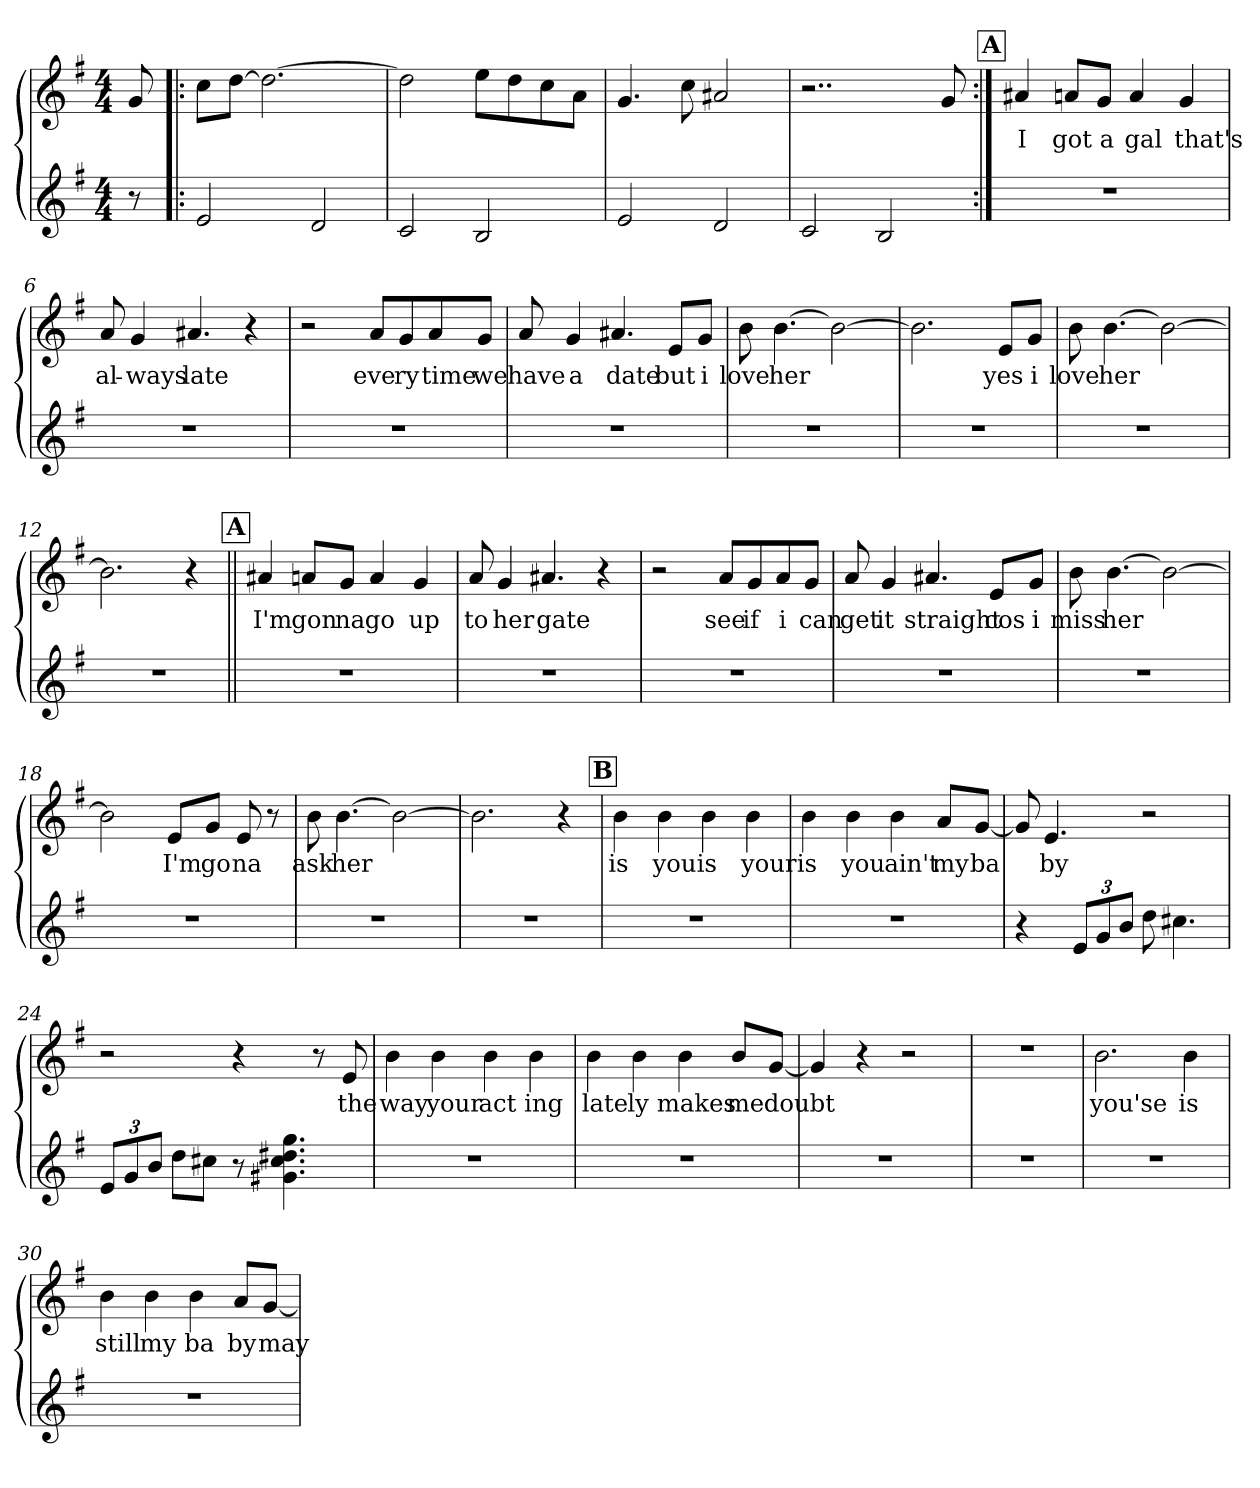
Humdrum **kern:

**kern	**kern	**text
*part2	*part1	*part1
*staff2	*staff1	*staff1
*clefG2	*clefG2	*
*k[f#]	*k[f#]	*
*e:	*e:	*
*M4/4	*M4/4	*
=	=	=
8r	8g/	.
=1!|:	=1!|:	=1!|:
2e/	8cc\L	.
.	[8dd\J	.
.	2.dd\_	.
2d/	.	.
=2	=2	=2
2c/	2dd\]	.
2B/	8ee\L	.
.	8dd\	.
.	8cc\	.
.	8a\J	.
=3	=3	=3
2e/	4.g/	.
.	8cc\	.
2d/	2a#X/	.
=4	=4	=4
2c/	2..r	.
2B/	.	.
.	8g/	.
!!LO:LB:g=z
!!LO:REH:place=s1:a:fs=15.4:t=A
=5:|!	=5:|!	=5:|!
!	!	!LO:LY:b
1r	4a#X/	I
!	!	!LO:LY:b
.	8an/L	got
!	!	!LO:LY:b
.	8g/J	a
!	!	!LO:LY:b
.	4a/	gal
!	!	!LO:LY:b
.	4g/	that's
=6	=6	=6
!	!	!LO:LY:b
1r	8a/	al-
!	!	!LO:LY:b
.	4g/	-ways
!	!	!LO:LY:b
.	4.a#X/	late
.	4r	.
=7	=7	=7
1r	2r	.
!	!	!LO:LY:b
.	8a/L	eve
!	!	!LO:LY:b
.	8g/	ry
!	!	!LO:LY:b
.	8a/	time
!	!	!LO:LY:b
.	8g/J	we
=8	=8	=8
!	!	!LO:LY:b
1r	8a/	have
!	!	!LO:LY:b
.	4g/	a
!	!	!LO:LY:b
.	4.a#X/	date
!	!	!LO:LY:b
.	8e/L	but
!	!	!LO:LY:b
.	8g/J	i
=9	=9	=9
!	!	!LO:LY:b
1r	8b\	love
!	!	!LO:LY:b
.	[4.b\	her
.	2b\_	.
!!LO:LB:g=z
=10	=10	=10
1r	2.b\]	.
!	!	!LO:LY:b
.	8e/L	yes
!	!	!LO:LY:b
.	8g/J	i
=11	=11	=11
!	!	!LO:LY:b
1r	8b\	love
!	!	!LO:LY:b
.	[4.b\	her
.	2b\_	.
=12	=12	=12
1r	2.b\]	.
.	4r	.
!!LO:REH:place=s1:a:fs=15.4:t=A
=13||	=13||	=13||
!	!	!LO:LY:b
1r	4a#X/	I'm
!	!	!LO:LY:b
.	8an/L	gon
!	!	!LO:LY:b
.	8g/J	na
!	!	!LO:LY:b
.	4a/	go
!	!	!LO:LY:b
.	4g/	up
=14	=14	=14
!	!	!LO:LY:b
1r	8a/	to
!	!	!LO:LY:b
.	4g/	her
!	!	!LO:LY:b
.	4.a#X/	gate
.	4r	.
!!LO:LB:g=z
=15	=15	=15
1r	2r	.
!	!	!LO:LY:b
.	8a/L	see
!	!	!LO:LY:b
.	8g/	if
!	!	!LO:LY:b
.	8a/	i
!	!	!LO:LY:b
.	8g/J	can
=16	=16	=16
!	!	!LO:LY:b
1r	8a/	get
!	!	!LO:LY:b
.	4g/	it
!	!	!LO:LY:b
.	4.a#X/	straight
!	!	!LO:LY:b
.	8e/L	cos
!	!	!LO:LY:b
.	8g/J	i
=17	=17	=17
!	!	!LO:LY:b
1r	8b\	miss
!	!	!LO:LY:b
.	[4.b\	her
.	2b\_	.
=18	=18	=18
1r	2b\]	.
!	!	!LO:LY:b
.	8e/L	I'm
!	!	!LO:LY:b
.	8g/J	go
!	!	!LO:LY:b
.	8e/	na
.	8r	.
=19	=19	=19
!	!	!LO:LY:b
1r	8b\	ask
!	!	!LO:LY:b
.	[4.b\	her
.	2b\_	.
=20	=20	=20
1r	2.b\]	.
.	4r	.
!!LO:LB:g=z
!!LO:REH:place=s1:a:fs=15.4:t=B
=21	=21	=21
!	!	!LO:LY:b
1r	4b\	is
!	!	!LO:LY:b
.	4b\	you
!	!	!LO:LY:b
.	4b\	is
!	!	!LO:LY:b
.	4b\	your
=22	=22	=22
!	!	!LO:LY:b
1r	4b\	is
!	!	!LO:LY:b
.	4b\	you
!	!	!LO:LY:b
.	4b\	ain't
!	!	!LO:LY:b
.	8a/L	my
!	!	!LO:LY:b
.	[8g/J	ba
=23	=23	=23
4r	8g/]	.
!	!	!LO:LY:b
.	4.e/	by
12e/L	.	.
12g/	.	.
12b/J	.	.
8dd\	2r	.
4.cc#X\	.	.
=24	=24	=24
12e/L	2r	.
12g/	.	.
12b/J	.	.
8dd\L	.	.
8cc#X\J	.	.
8r	4r	.
4.g#X\ 4.cc#\ 4.dd#X\ 4.gg\	.	.
.	8r	.
!	!	!LO:LY:b
.	8e/	the
!!LO:LB:g=z
=25	=25	=25
!	!	!LO:LY:b
1r	4b\	way
!	!	!LO:LY:b
.	4b\	your
!	!	!LO:LY:b
.	4b\	act
!	!	!LO:LY:b
.	4b\	ing
=26	=26	=26
!	!	!LO:LY:b
1r	4b\	late
!	!	!LO:LY:b
.	4b\	ly
!	!	!LO:LY:b
.	4b\	makes
!	!	!LO:LY:b
.	8b/L	me
!	!	!LO:LY:b
.	[8g/J	doubt
=27	=27	=27
1r	4g/]	.
.	4r	.
.	2r	.
=28	=28	=28
1r	1r	.
=29	=29	=29
!	!	!LO:LY:b
1r	2.b\	you'se
!	!	!LO:LY:b
.	4b\	is
=30	=30	=30
!	!	!LO:LY:b
1r	4b\	still
!	!	!LO:LY:b
.	4b\	my
!	!	!LO:LY:b
.	4b\	ba
!	!	!LO:LY:b
.	8a/L	by
!	!	!LO:LY:b
.	[8g/J	may
=	=	=
*-	*-	*-
